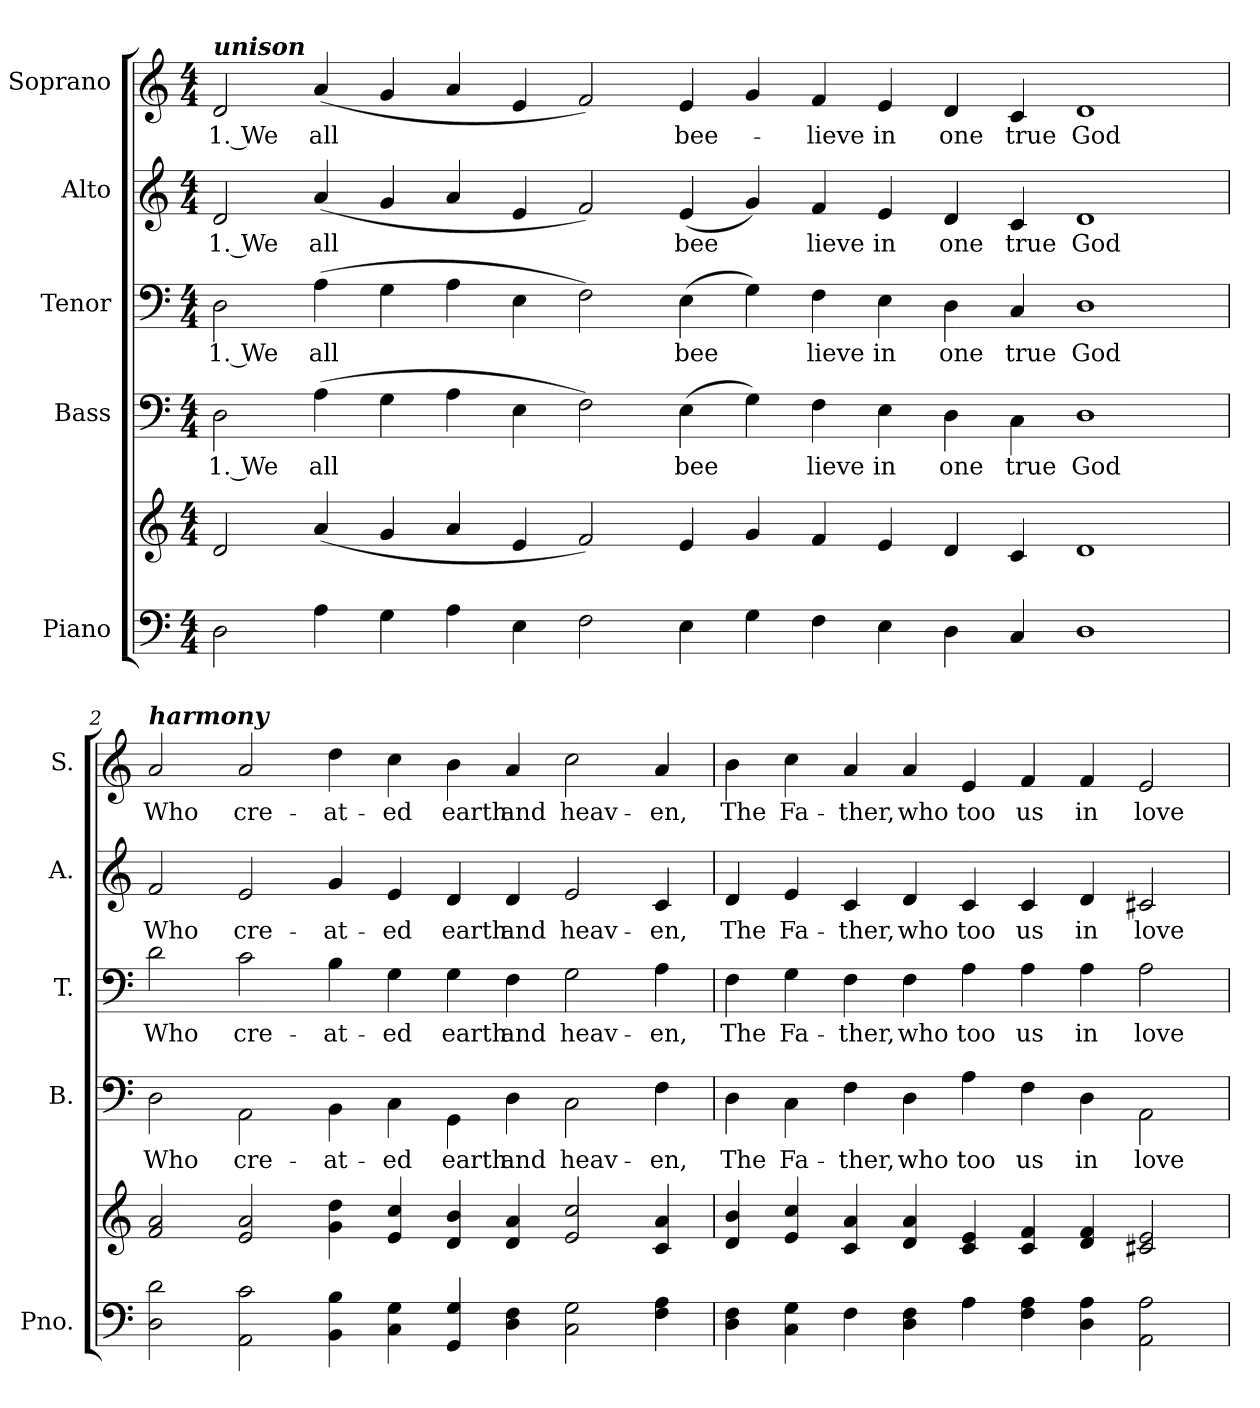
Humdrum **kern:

**kern	**kern	**kern	**text	**kern	**text	**kern	**text	**kern	**text
*part5	*part5	*part4	*part4	*part3	*part3	*part2	*part2	*part1	*part1
*staff6	*staff5	*staff4	*staff4	*staff3	*staff3	*staff2	*staff2	*staff1	*staff1
*I"Piano	*	*I"Bass	*	*I"Tenor	*	*I"Alto	*	*I"Soprano	*
*I'Pno.	*	*I'B.	*	*I'T.	*	*I'A.	*	*I'S.	*
!!LO:PB:g=z
*clefF4	*clefG2	*clefF4	*	*clefF4	*	*clefG2	*	*clefG2	*
*k[]	*k[]	*k[]	*	*k[]	*	*k[]	*	*k[]	*
*C:	*C:	*C:	*	*C:	*	*C:	*	*C:	*
*M4/4	*M4/4	*M4/4	*	*M4/4	*	*M4/4	*	*M4/4	*
*MM150	*MM150	*MM150	*	*MM150	*	*MM150	*	*MM150	*
=1	=1	=1	=1	=1	=1	=1	=1	=1	=1
!	!	!	!LO:LY:b:color=#000000	!	!	!	!	!	!
!	!	!	!	!	!LO:LY:b:color=#000000	!	!	!	!
!	!	!	!	!	!	!	!LO:LY:b:color=#000000	!	!
!	!	!	!	!	!	!	!	!LO:TX:a:Bi:t=unison	!
!	!	!	!	!	!	!	!	!	!LO:LY:b:color=#000000
2Di\	2di/	2Di\	1. We	2Di\	1. We	2di/	1. We	2di/	1. We
!	!	!	!LO:LY:b:color=#000000	!	!	!	!	!	!
!	!	!	!	!	!LO:LY:b:color=#000000	!	!	!	!
!	!	!	!	!	!	!	!LO:LY:b:color=#000000	!	!
!	!	!	!	!	!	!	!	!	!LO:LY:b:color=#000000
4Ai\	(4ai/	(4Ai\	all	(4Ai\	all	(4ai/	all	(4ai/	all
4Gi\	4gi/	4Gi\	.	4Gi\	.	4gi/	.	4gi/	.
4Ai\	4ai/	4Ai\	.	4Ai\	.	4ai/	.	4ai/	.
4Ei\	4ei/	4Ei\	.	4Ei\	.	4ei/	.	4ei/	.
2Fi\	2fi/)	2Fi\)	.	2Fi\)	.	2fi/)	.	2fi/)	.
!	!	!	!LO:LY:b:color=#000000	!	!	!	!	!	!
!	!	!	!	!	!LO:LY:b:color=#000000	!	!	!	!
!	!	!	!	!	!	!	!LO:LY:b:color=#000000	!	!
!	!	!	!	!	!	!	!	!	!LO:LY:b:color=#000000
4Ei\	4ei/	(4Ei\	bee	(4Ei\	bee	(4ei/	bee	4ei/	bee-
4Gi\	4gi/	4Gi\)	.	4Gi\)	.	4gi/)	.	4gi/	.
!	!	!	!LO:LY:b:color=#000000	!	!	!	!	!	!
!	!	!	!	!	!LO:LY:b:color=#000000	!	!	!	!
!	!	!	!	!	!	!	!LO:LY:b:color=#000000	!	!
!	!	!	!	!	!	!	!	!	!LO:LY:b:color=#000000
4Fi\	4fi/	4Fi\	lieve	4Fi\	lieve	4fi/	lieve	4fi/	-lieve
!	!	!	!LO:LY:b:color=#000000	!	!	!	!	!	!
!	!	!	!	!	!LO:LY:b:color=#000000	!	!	!	!
!	!	!	!	!	!	!	!LO:LY:b:color=#000000	!	!
!	!	!	!	!	!	!	!	!	!LO:LY:b:color=#000000
4Ei\	4ei/	4Ei\	in	4Ei\	in	4ei/	in	4ei/	in
!	!	!	!LO:LY:b:color=#000000	!	!	!	!	!	!
!	!	!	!	!	!LO:LY:b:color=#000000	!	!	!	!
!	!	!	!	!	!	!	!LO:LY:b:color=#000000	!	!
!	!	!	!	!	!	!	!	!	!LO:LY:b:color=#000000
4Di\	4di/	4Di\	one	4Di\	one	4di/	one	4di/	one
!	!	!	!LO:LY:b:color=#000000	!	!	!	!	!	!
!	!	!	!	!	!LO:LY:b:color=#000000	!	!	!	!
!	!	!	!	!	!	!	!LO:LY:b:color=#000000	!	!
!	!	!	!	!	!	!	!	!	!LO:LY:b:color=#000000
4Ci/	4ci/	4Ci\	true	4Ci/	true	4ci/	true	4ci/	true
!	!	!	!LO:LY:b:color=#000000	!	!	!	!	!	!
!	!	!	!	!	!LO:LY:b:color=#000000	!	!	!	!
!	!	!	!	!	!	!	!LO:LY:b:color=#000000	!	!
!	!	!	!	!	!	!	!	!	!LO:LY:b:color=#000000
1Di	1di	1Di	God	1Di	God	1di	God	1di	God
!!LO:PB:g=z
=2	=2	=2	=2	=2	=2	=2	=2	=2	=2
!	!	!	!LO:LY:b:color=#000000	!	!	!	!	!	!
!	!	!	!	!	!LO:LY:b:color=#000000	!	!	!	!
!	!	!	!	!	!	!	!LO:LY:b:color=#000000	!	!
!	!	!	!	!	!	!	!	!LO:TX:a:Bi:t=harmony	!
!	!	!	!	!	!	!	!	!	!LO:LY:b:color=#000000
2Di\ 2di	2fi/ 2ai	2Di\	Who	2di\	Who	2fi/	Who	2ai/	Who
!	!	!	!LO:LY:b:color=#000000	!	!	!	!	!	!
!	!	!	!	!	!LO:LY:b:color=#000000	!	!	!	!
!	!	!	!	!	!	!	!LO:LY:b:color=#000000	!	!
!	!	!	!	!	!	!	!	!	!LO:LY:b:color=#000000
2AAi\ 2ci	2ei/ 2ai	2AAi\	cre-	2ci\	cre-	2ei/	cre-	2ai/	cre-
!	!	!	!LO:LY:b:color=#000000	!	!	!	!	!	!
!	!	!	!	!	!LO:LY:b:color=#000000	!	!	!	!
!	!	!	!	!	!	!	!LO:LY:b:color=#000000	!	!
!	!	!	!	!	!	!	!	!	!LO:LY:b:color=#000000
4BBi\ 4Bi	4gi\ 4ddi	4BBi\	-at-	4Bi\	-at-	4gi/	-at-	4ddi\	-at-
!	!	!	!LO:LY:b:color=#000000	!	!	!	!	!	!
!	!	!	!	!	!LO:LY:b:color=#000000	!	!	!	!
!	!	!	!	!	!	!	!LO:LY:b:color=#000000	!	!
!	!	!	!	!	!	!	!	!	!LO:LY:b:color=#000000
4Ci\ 4Gi	4ei/ 4cci	4Ci\	-ed	4Gi\	-ed	4ei/	-ed	4cci\	-ed
!	!	!	!LO:LY:b:color=#000000	!	!	!	!	!	!
!	!	!	!	!	!LO:LY:b:color=#000000	!	!	!	!
!	!	!	!	!	!	!	!LO:LY:b:color=#000000	!	!
!	!	!	!	!	!	!	!	!	!LO:LY:b:color=#000000
4GGi/ 4Gi	4di/ 4bi	4GGi\	earth	4Gi\	earth	4di/	earth	4bi\	earth
!	!	!	!LO:LY:b:color=#000000	!	!	!	!	!	!
!	!	!	!	!	!LO:LY:b:color=#000000	!	!	!	!
!	!	!	!	!	!	!	!LO:LY:b:color=#000000	!	!
!	!	!	!	!	!	!	!	!	!LO:LY:b:color=#000000
4Di\ 4Fi	4di/ 4ai	4Di\	and	4Fi\	and	4di/	and	4ai/	and
!	!	!	!LO:LY:b:color=#000000	!	!	!	!	!	!
!	!	!	!	!	!LO:LY:b:color=#000000	!	!	!	!
!	!	!	!	!	!	!	!LO:LY:b:color=#000000	!	!
!	!	!	!	!	!	!	!	!	!LO:LY:b:color=#000000
2Ci\ 2Gi	2ei/ 2cci	2Ci\	heav-	2Gi\	heav-	2ei/	heav-	2cci\	heav-
!	!	!	!LO:LY:b:color=#000000	!	!	!	!	!	!
!	!	!	!	!	!LO:LY:b:color=#000000	!	!	!	!
!	!	!	!	!	!	!	!LO:LY:b:color=#000000	!	!
!	!	!	!	!	!	!	!	!	!LO:LY:b:color=#000000
4Fi\ 4Ai	4ci/ 4ai	4Fi\	-en,	4Ai\	-en,	4ci/	-en,	4ai/	-en,
!!LO:PB:g=z
=3	=3	=3	=3	=3	=3	=3	=3	=3	=3
!	!	!	!LO:LY:b:color=#000000	!	!	!	!	!	!
!	!	!	!	!	!LO:LY:b:color=#000000	!	!	!	!
!	!	!	!	!	!	!	!LO:LY:b:color=#000000	!	!
!	!	!	!	!	!	!	!	!	!LO:LY:b:color=#000000
4Di\ 4Fi	4di/ 4bi	4Di\	The	4Fi\	The	4di/	The	4bi\	The
!	!	!	!LO:LY:b:color=#000000	!	!	!	!	!	!
!	!	!	!	!	!LO:LY:b:color=#000000	!	!	!	!
!	!	!	!	!	!	!	!LO:LY:b:color=#000000	!	!
!	!	!	!	!	!	!	!	!	!LO:LY:b:color=#000000
4Ci\ 4Gi	4ei/ 4cci	4Ci\	Fa-	4Gi\	Fa-	4ei/	Fa-	4cci\	Fa-
!	!	!	!LO:LY:b:color=#000000	!	!	!	!	!	!
!	!	!	!	!	!LO:LY:b:color=#000000	!	!	!	!
!	!	!	!	!	!	!	!LO:LY:b:color=#000000	!	!
!	!	!	!	!	!	!	!	!	!LO:LY:b:color=#000000
4Fi\	4ci/ 4ai	4Fi\	-ther,	4Fi\	-ther,	4ci/	-ther,	4ai/	-ther,
!	!	!	!LO:LY:b:color=#000000	!	!	!	!	!	!
!	!	!	!	!	!LO:LY:b:color=#000000	!	!	!	!
!	!	!	!	!	!	!	!LO:LY:b:color=#000000	!	!
!	!	!	!	!	!	!	!	!	!LO:LY:b:color=#000000
4Di\ 4Fi	4di/ 4ai	4Di\	who	4Fi\	who	4di/	who	4ai/	who
!	!	!	!LO:LY:b:color=#000000	!	!	!	!	!	!
!	!	!	!	!	!LO:LY:b:color=#000000	!	!	!	!
!	!	!	!	!	!	!	!LO:LY:b:color=#000000	!	!
!	!	!	!	!	!	!	!	!	!LO:LY:b:color=#000000
4Ai\	4ci/ 4ei	4Ai\	too	4Ai\	too	4ci/	too	4ei/	too
!	!	!	!LO:LY:b:color=#000000	!	!	!	!	!	!
!	!	!	!	!	!LO:LY:b:color=#000000	!	!	!	!
!	!	!	!	!	!	!	!LO:LY:b:color=#000000	!	!
!	!	!	!	!	!	!	!	!	!LO:LY:b:color=#000000
4Fi\ 4Ai	4ci/ 4fi	4Fi\	us	4Ai\	us	4ci/	us	4fi/	us
!	!	!	!LO:LY:b:color=#000000	!	!	!	!	!	!
!	!	!	!	!	!LO:LY:b:color=#000000	!	!	!	!
!	!	!	!	!	!	!	!LO:LY:b:color=#000000	!	!
!	!	!	!	!	!	!	!	!	!LO:LY:b:color=#000000
4Di\ 4Ai	4di/ 4fi	4Di\	in	4Ai\	in	4di/	in	4fi/	in
!	!	!	!LO:LY:b:color=#000000	!	!	!	!	!	!
!	!	!	!	!	!LO:LY:b:color=#000000	!	!	!	!
!	!	!	!	!	!	!	!LO:LY:b:color=#000000	!	!
!	!	!	!	!	!	!	!	!	!LO:LY:b:color=#000000
2AAi\ 2Ai	2c#Xi/ 2ei	2AAi\	love	2Ai\	love	2c#Xi/	love	2ei/	love
=	=	=	=	=	=	=	=	=	=
*-	*-	*-	*-	*-	*-	*-	*-	*-	*-
